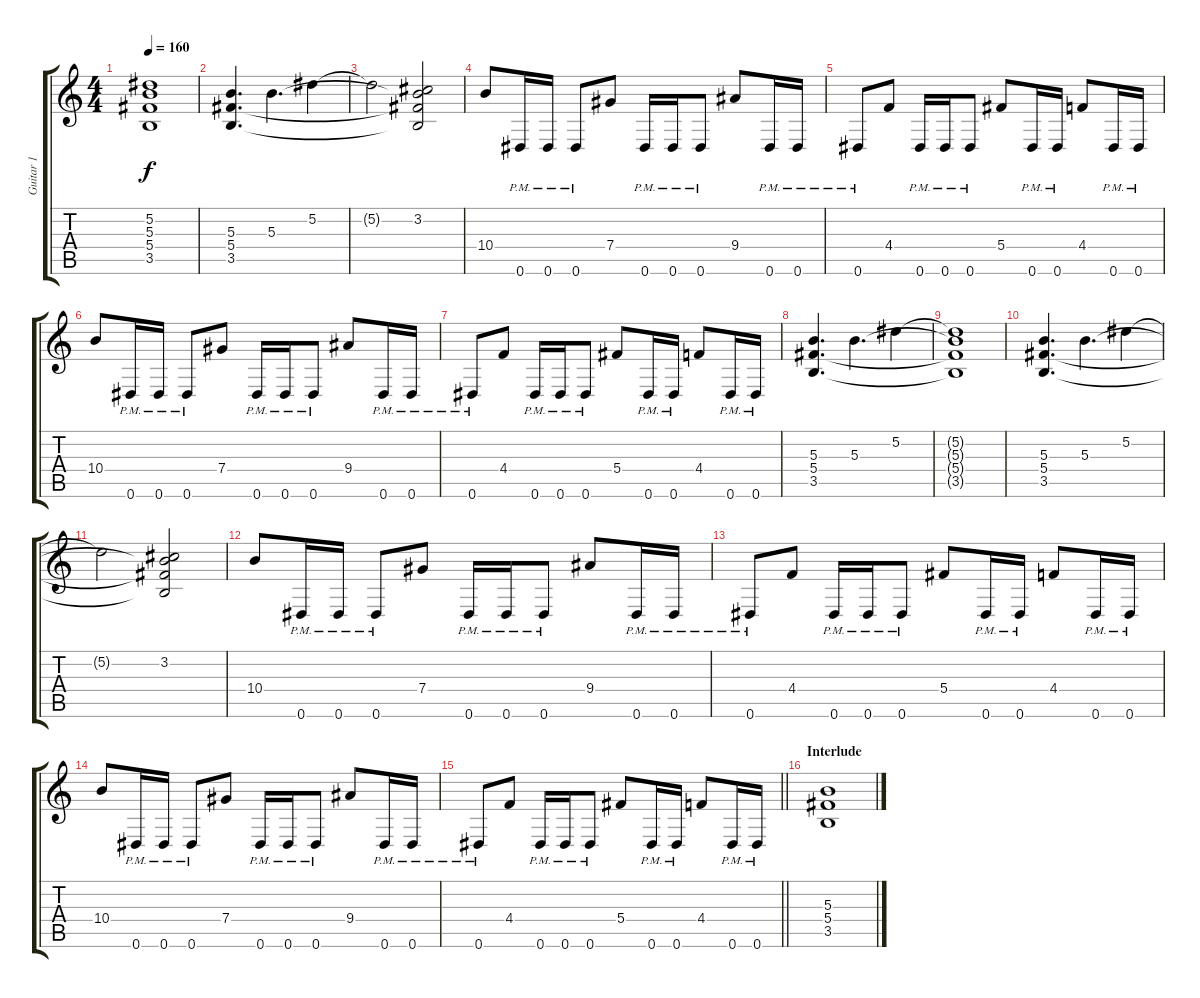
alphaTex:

\track ("Guitar 1" "Guitar 1") {instrument distortionguitar}
\staff {score tabs}
\tuning (Eb4 Bb3 Gb3 Db3 Ab2 Eb2) {hide}
\ts (4 4)
\tempo 160
\clef g2
\ks c
(5.2{t} 5.3{t} 5.4{t} 3.5{t}).1{dy f} |
(5.3 5.4 3.5).4{d} 5.3.4{d} 5.2.4 |
5.2{t}.2 (3.2 5.3{t} 5.4{t} 3.5{t}).2 |
10.4.8 0.6{pm}.16 0.6{pm}.16 0.6{pm}.8 7.4.8 0.6{pm}.16 0.6{pm}.16 0.6{pm}.8 9.4.8 0.6{pm}.16 0.6{pm}.16 |
0.6{pm}.8 4.4.8 0.6{pm}.16 0.6{pm}.16 0.6{pm}.8 5.4.8 0.6{pm}.16 0.6{pm}.16 4.4.8 0.6{pm}.16 0.6{pm}.16 |
10.4.8 0.6{pm}.16 0.6{pm}.16 0.6{pm}.8 7.4.8 0.6{pm}.16 0.6{pm}.16 0.6{pm}.8 9.4.8 0.6{pm}.16 0.6{pm}.16 |
0.6{pm}.8 4.4.8 0.6{pm}.16 0.6{pm}.16 0.6{pm}.8 5.4.8 0.6{pm}.16 0.6{pm}.16 4.4.8 0.6{pm}.16 0.6{pm}.16 |
(5.3 5.4 3.5).4{d} 5.3.4{d} 5.2.4 |
(5.2{t} 5.3{t} 5.4{t} 3.5{t}).1 |
(5.3 5.4 3.5).4{d} 5.3.4{d} 5.2.4 |
5.2{t}.2 (3.2 5.3{t} 5.4{t} 3.5{t}).2 |
10.4.8 0.6{pm}.16 0.6{pm}.16 0.6{pm}.8 7.4.8 0.6{pm}.16 0.6{pm}.16 0.6{pm}.8 9.4.8 0.6{pm}.16 0.6{pm}.16 |
0.6{pm}.8 4.4.8 0.6{pm}.16 0.6{pm}.16 0.6{pm}.8 5.4.8 0.6{pm}.16 0.6{pm}.16 4.4.8 0.6{pm}.16 0.6{pm}.16 |
10.4.8 0.6{pm}.16 0.6{pm}.16 0.6{pm}.8 7.4.8 0.6{pm}.16 0.6{pm}.16 0.6{pm}.8 9.4.8 0.6{pm}.16 0.6{pm}.16 |
\barLineRight lightlight
0.6{pm}.8 4.4.8 0.6{pm}.16 0.6{pm}.16 0.6{pm}.8 5.4.8 0.6{pm}.16 0.6{pm}.16 4.4.8 0.6{pm}.16 0.6{pm}.16 |
\section ("" "Interlude")
(5.3 5.4 3.5).1
